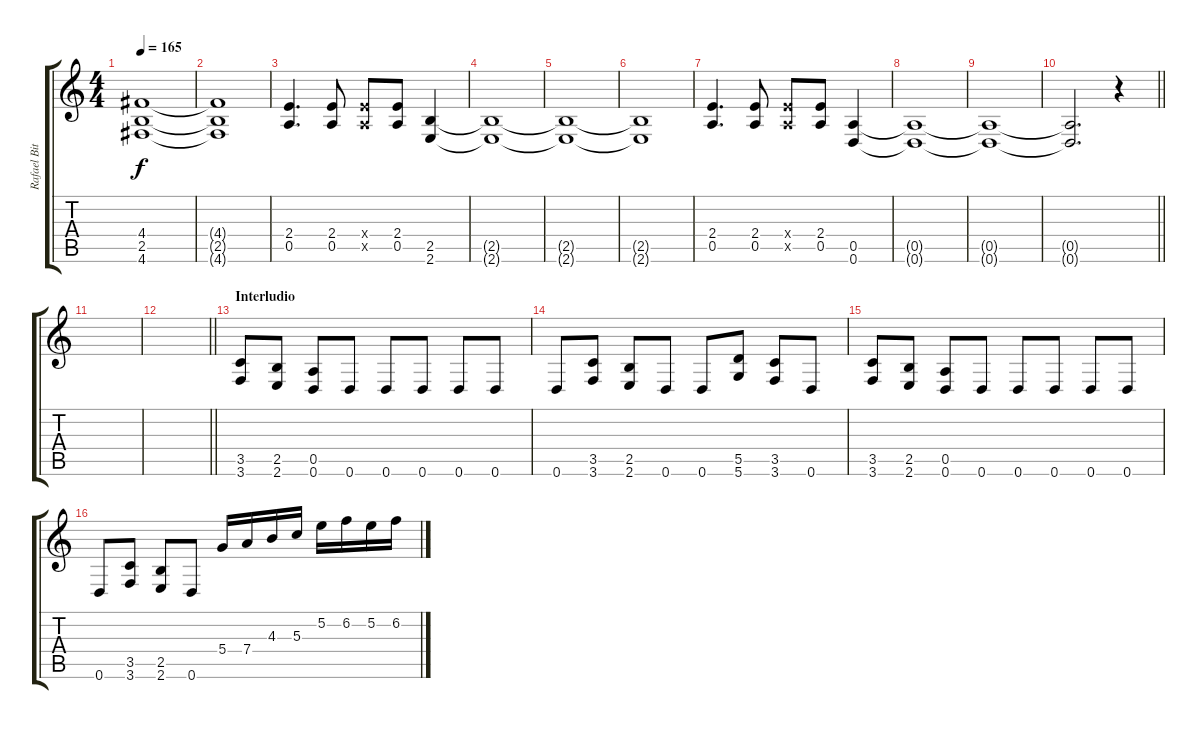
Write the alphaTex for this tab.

\track ("Rafael Bittencourt" "Rafael Bit") {instrument distortionguitar}
\staff {score tabs}
\tuning (E4 B3 G3 D3 A2 D2) {hide}
\ts (4 4)
\tempo 165
\clef g2
\ks c
(4.4{t} 2.5{t} 4.6{t}).1{dy f} |
(4.4{t} 2.5{t} 4.6{t}).1 |
(2.4 0.5).4{d} (2.4 0.5).8 (2.4{x} 0.5{x}).8 (2.4 0.5).8 (2.5 2.6).4 |
(2.5{t} 2.6{t}).1 |
(2.5{t} 2.6{t}).1 |
(2.5{t} 2.6{t}).1 |
(2.4 0.5).4{d} (2.4 0.5).8 (2.4{x} 0.5{x}).8 (2.4 0.5).8 (0.5 0.6).4 |
(0.5{t} 0.6{t}).1 |
(0.5{t} 0.6{t}).1 |
\barLineRight lightlight
(0.5{t} 0.6{t}).2{d} r.4 |
|
\barLineRight lightlight
|
\section ("" "Interludio")
(3.5 3.6).8{instrument distortionguitar} (2.5 2.6).8 (0.5 0.6).8 0.6.8 0.6.8 0.6.8 0.6.8 0.6.8 |
0.6.8 (3.5 3.6).8 (2.5 2.6).8 0.6.8 0.6.8 (5.5 5.6).8 (3.5 3.6).8 0.6.8 |
(3.5 3.6).8 (2.5 2.6).8 (0.5 0.6).8 0.6.8 0.6.8 0.6.8 0.6.8 0.6.8 |
0.6.8 (3.5 3.6).8 (2.5 2.6).8 0.6.8 5.4.16 7.4.16 4.3.16 5.3.16 5.2.16 6.2.16 5.2.16 6.2.16
